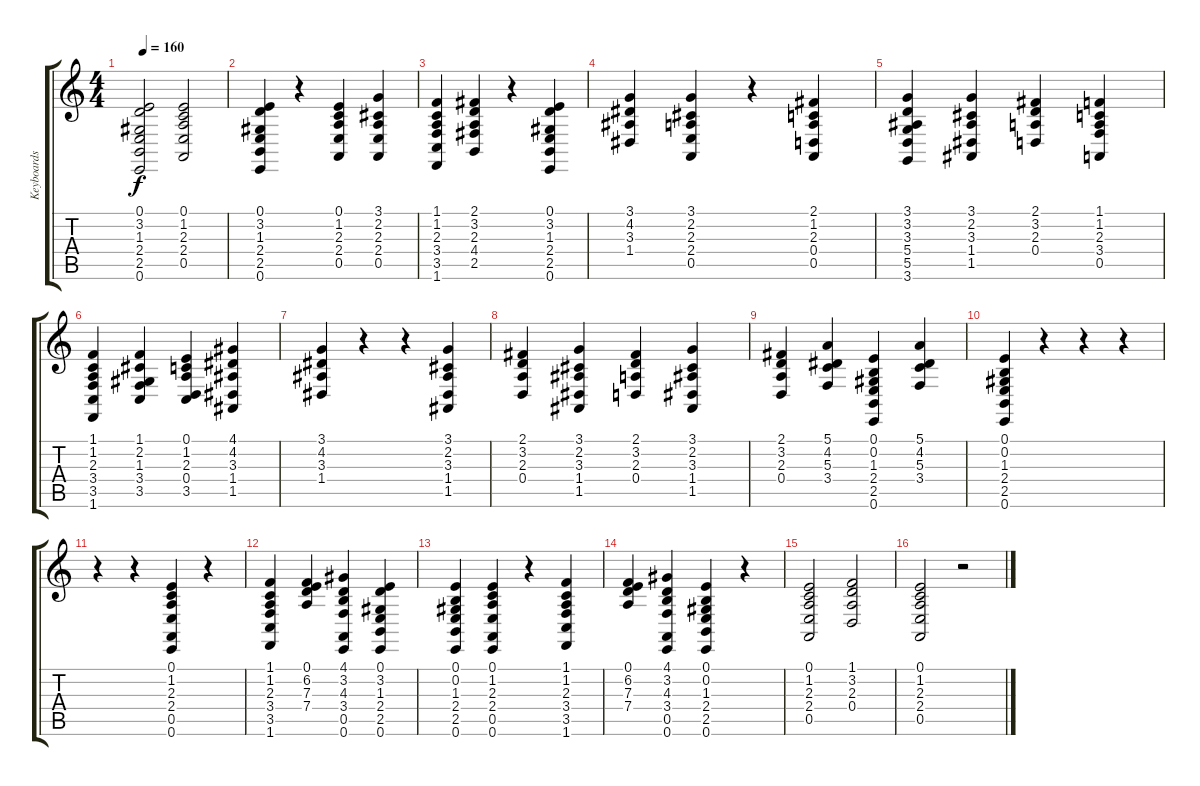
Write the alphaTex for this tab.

\track ("Keyboards" "Keyboards") {instrument acousticgrandpiano}
\staff {score tabs}
\tuning (E4 B3 G3 D3 A2 E2) {hide}
\ts (4 4)
\tempo 160
\clef g2
\ks c
(0.1 3.2 1.3 2.4 2.5 0.6).2{dy f} (0.1 1.2 2.3 2.4 0.5).2 |
(0.1 3.2 1.3 2.4 2.5 0.6).4 r.4 (0.1 1.2 2.3 2.4 0.5).4 (3.1 2.2 2.3 2.4 0.5).4 |
(1.1 1.2 2.3 3.4 3.5 1.6).4 (2.1 3.2 2.3 4.4 2.5).4 r.4 (0.1 3.2 1.3 2.4 2.5 0.6).4 |
(3.1 4.2 3.3 1.4).4 (3.1 2.2 2.3 2.4 0.5).4 r.4 (2.1 1.2 2.3 0.4 0.5).4 |
(3.1 3.2 3.3 5.4 5.5 3.6).4 (3.1 2.2 3.3 1.4 1.5).4 (2.1 3.2 2.3 0.4).4 (1.1 1.2 2.3 3.4 0.5).4 |
(1.1 1.2 2.3 3.4 3.5 1.6).4 (1.1 2.2 1.3 3.4 3.5).4 (0.1 1.2 2.3 0.4 3.5).4 (4.1 4.2 3.3 1.4 1.5).4 |
(3.1 4.2 3.3 1.4).4 r.4 r.4 (3.1 2.2 3.3 1.4 1.5).4 |
(2.1 3.2 2.3 0.4).4 (3.1 2.2 3.3 1.4 1.5).4 (2.1 3.2 2.3 0.4).4 (3.1 2.2 3.3 1.4 1.5).4 |
(2.1 3.2 2.3 0.4).4 (5.1 4.2 5.3 3.4).4 (0.1 0.2 1.3 2.4 2.5 0.6).4 (5.1 4.2 5.3 3.4).4 |
(0.1 0.2 1.3 2.4 2.5 0.6).4 r.4 r.4 r.4 |
r.4 r.4 (0.1 1.2 2.3 2.4 0.5 0.6).4 r.4 |
(1.1 1.2 2.3 3.4 3.5 1.6).4 (0.1 6.2 7.3 7.4).4 (4.1 3.2 4.3 3.4 0.5 0.6).4 (0.1 3.2 1.3 2.4 2.5 0.6).4 |
(0.1 0.2 1.3 2.4 2.5 0.6).4 (0.1 1.2 2.3 2.4 0.5 0.6).4 r.4 (1.1 1.2 2.3 3.4 3.5 1.6).4 |
(0.1 6.2 7.3 7.4).4 (4.1 3.2 4.3 3.4 0.5 0.6).4 (0.1 0.2 1.3 2.4 2.5 0.6).4 r.4 |
(0.1 1.2 2.3 2.4 0.5).2 (1.1 3.2 2.3 0.4).2 |
(0.1 1.2 2.3 2.4 0.5).2 r.2
